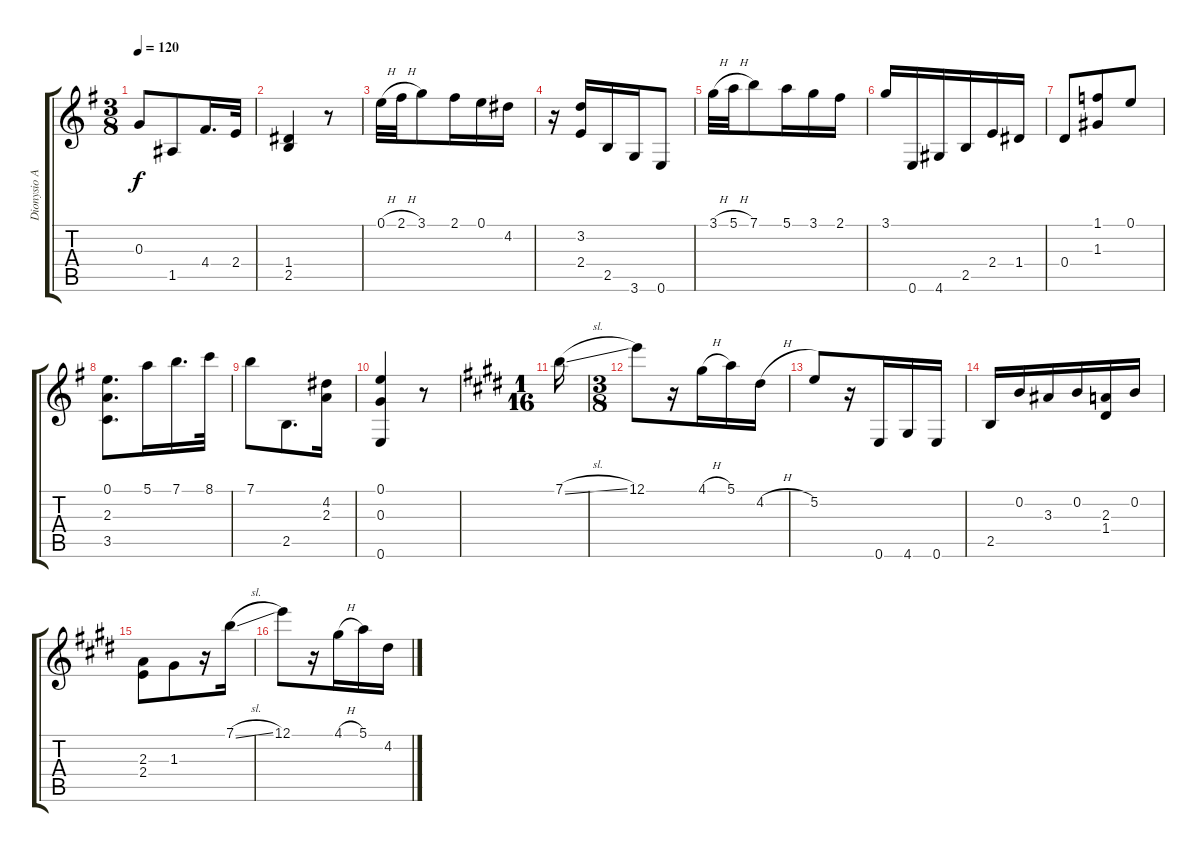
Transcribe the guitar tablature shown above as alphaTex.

\track ("Dionysio Aguado" "Dionysio A") {instrument acousticguitarnylon}
\staff {score tabs}
\tuning (E4 B3 G3 D3 A2 E2) {hide}
\ts (3 8)
\tempo 120
\clef g2
\ks g
0.3.8{dy f} 1.5.8 4.4.16{d} 2.4.32 |
(1.4 2.5).4 r.8 |
0.1{h}.32 2.1{h}.32 3.1.8 2.1.16 0.1.16 4.2.16 |
r.16 (3.2 2.4).16 2.5.16 3.6.16 0.6.8 |
3.1{h}.32 5.1{h}.32 7.1.8 5.1.16 3.1.16 2.1.16 |
3.1.16 0.6.16 4.6.16 2.5.16 2.4.16 1.4.16 |
0.4.8 (1.1 1.3).8 0.1.8 |
(0.1 2.3 3.5).8{d} 5.1.16 7.1.16{d} 8.1.32 |
7.1.8 2.5.8{d} (4.2 2.3).16 |
(0.1 0.3 0.6).4 r.8 |
\ts (1 16)
\ks e
7.1{sl}.16 |
\ts (3 8)
12.1.8 r.16 4.1{h}.16 5.1.16 4.2{h}.16 |
5.2.8 r.16 0.6.16 4.6.16 0.6.16 |
2.5.16 0.2.16 3.3.16 0.2.16 (2.3 1.4).16 0.2.16 |
(2.3 2.4).8 1.3.8 r.16 7.1{sl}.16 |
12.1.8 r.16 4.1{h}.16 5.1.16 4.2{h}.16
